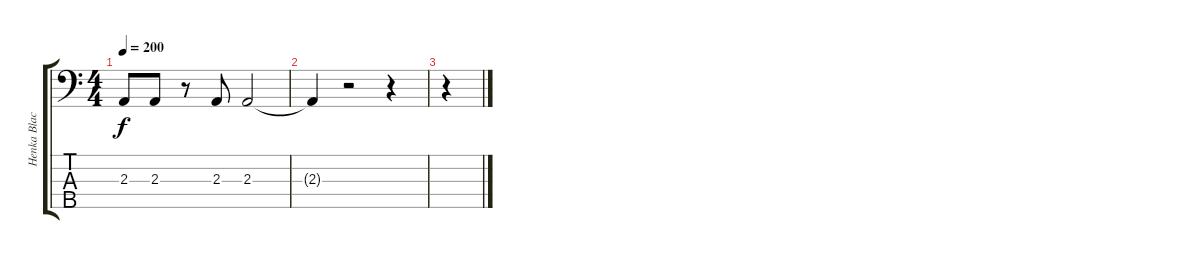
\track ("Henka Blacksmith" "Henka Blac") {instrument electricbasspick}
\staff {score tabs}
\tuning (F2 C2 G1 D1 A0) {hide}
\ts (4 4)
\tempo 200
\clef f4
\ks c
2.3.8{dy f} 2.3.8 r.8 2.3.8 2.3.2 |
2.3{t}.4 r.2 r.4 |
r.4
